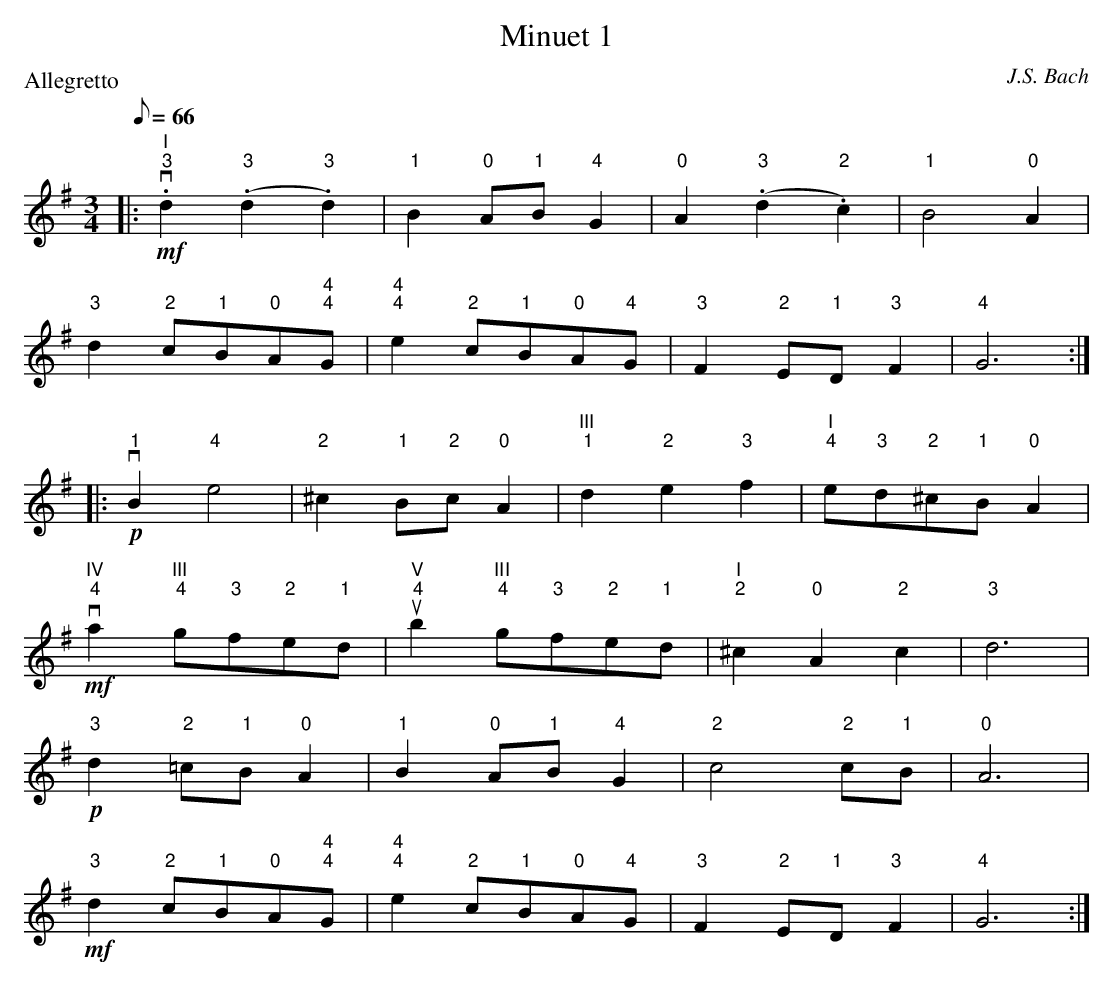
X:1
T: Minuet 1
O: J.S. Bach
P: Allegretto
M: 3/4
L: 1/8
K: G
Q: 66
|: +mf+ v"I""3".d2("3".d2"3".d2) | "1"B2"0"A"1"B"4"G2 | "0"A2("3".d2."2"c2) | "1"B4"0"A2 |
"3"d2"2"c"1"B"0"A"4""4"G | "4""4"e2"2"c"1"B"0"A"4"G | "3"F2"2"E"1"D"3"F2 | "4"G6 :|
|: +p+ v"1"B2"4"e4 | "2"^c2"1"B"2"c"0"A2 | "III""1"d2"2"e2"3"f2 | "I""4"e"3"d"2"^c"1"B"0"A2 |
+mf+ v"IV""4"a2"III""4"g"3"f"2"e"1"d | u"V""4"b2"III""4"g"3"f"2"e"1"d | "I""2"^c2"0"A2"2"c2 | "3"d6 |
+p+ "3"d2"2"=c"1"B"0"A2 | "1"B2"0"A"1"B"4"G2 | "2"c4"2"c"1"B | "0"A6 |
+mf+ "3"d2"2"c"1"B"0"A"4""4"G | "4""4"e2"2"c"1"B"0"A"4"G | "3"F2"2"E"1"D"3"F2 | "4"G6 :|
